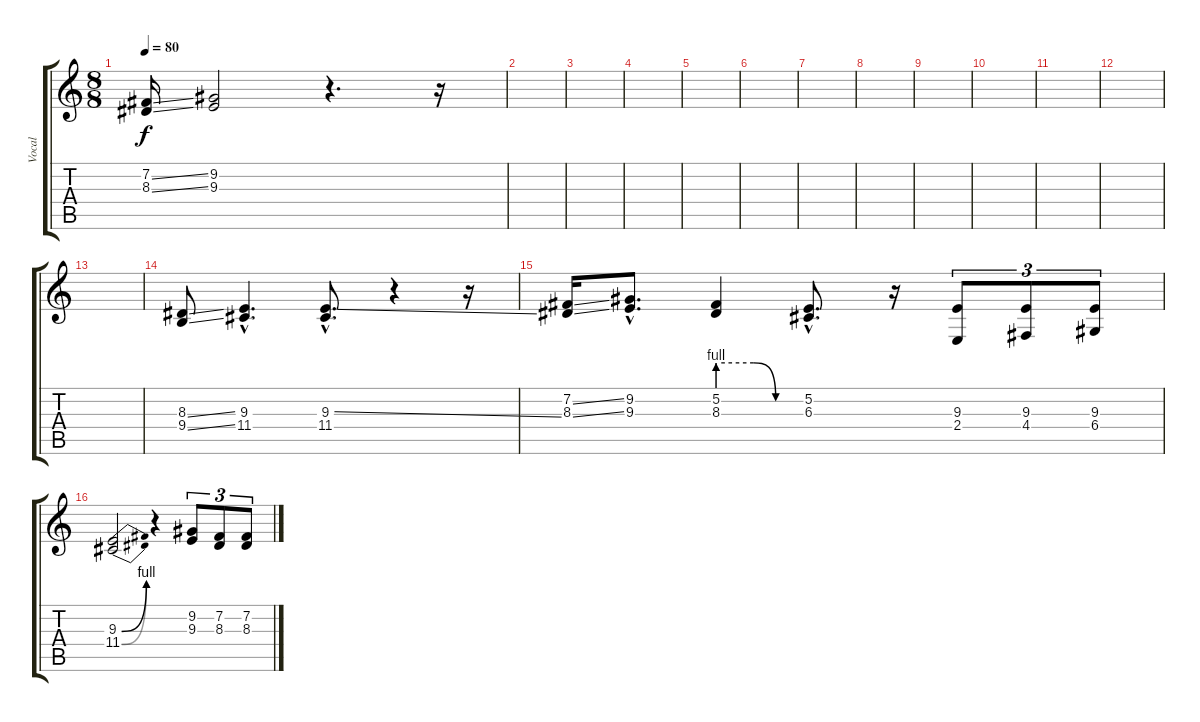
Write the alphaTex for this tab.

\track ("Vocal" "Vocal") {instrument cello}
\staff {score tabs}
\tuning (E4 B3 G3 D3 A2 E2) {hide}
\ts (8 8)
\tempo 80
\clef g2
\ks c
(7.2{ss} 8.3{ss}).16{dy f} (9.2 9.3).2 r.4{d} r.16 |
|
|
|
|
|
|
|
|
|
|
|
|
(8.3{ss} 9.4{ss}).8 (9.3{hac} 11.4{hac}).4{d} (9.3{ss hac} 11.4{hac}).8{d} r.4 r.16 |
(7.2{ss} 8.3{ss}).16 (9.2{hac} 9.3{hac}).8{d} (5.2{be (custom 0 4 26 4 42 0 60 0)} 8.3).4 (5.2{hac} 6.3{hac}).8{d} r.16 (9.3 2.4).8{tu (3 2)} (9.3 4.4).8{tu (3 2)} (9.3 6.4).8{tu (3 2)} |
(9.3{be (bend 0 0 60 4)} 11.4{be (bend 0 0 60 4)}).2 r.4 (9.2 9.3).8{tu (3 2)} (7.2 8.3).8{tu (3 2)} (7.2 8.3).8{tu (3 2)}
